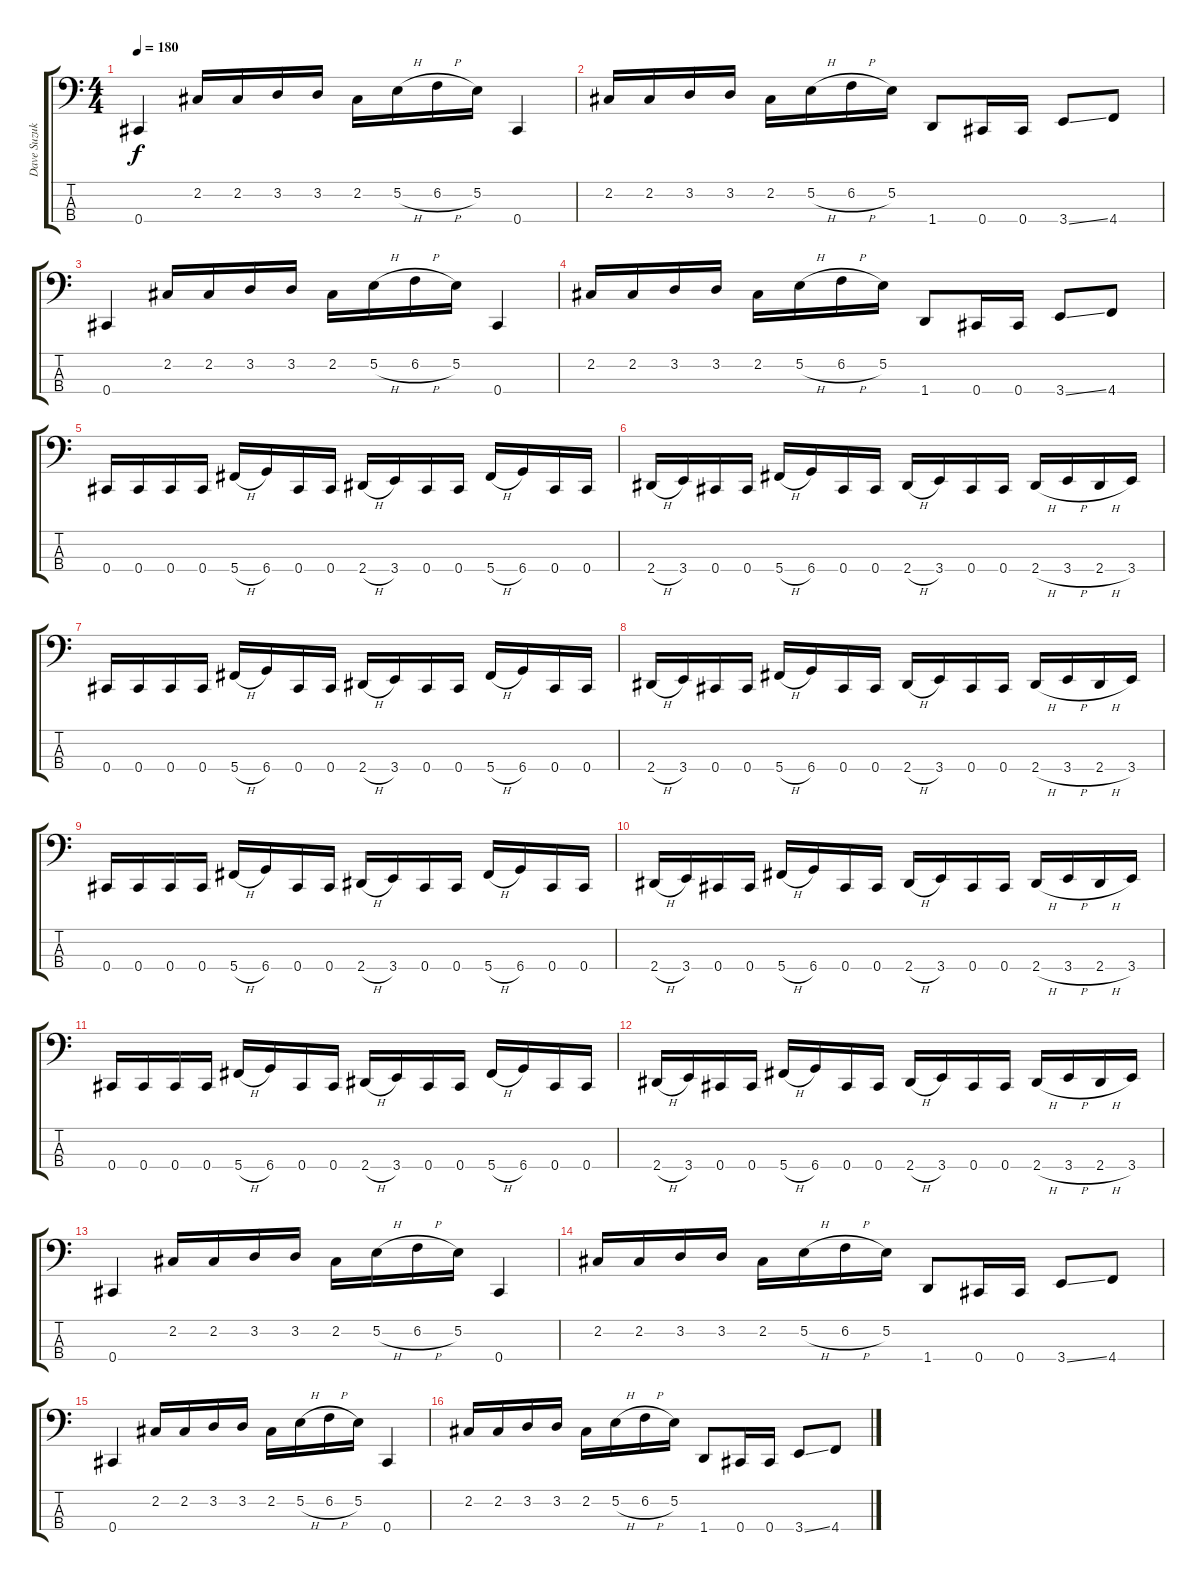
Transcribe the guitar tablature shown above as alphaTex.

\track ("Dave Suzuki - Bass" "Dave Suzuk") {instrument electricbassfinger}
\staff {score tabs}
\tuning (E2 B1 Gb1 Db1) {hide}
\ts (4 4)
\tempo 180
\clef f4
\ks c
0.4.4{dy f} 2.2.16 2.2.16 3.2.16 3.2.16 2.2.16 5.2{h}.16 6.2{h}.16 5.2.16 0.4.4 |
2.2.16 2.2.16 3.2.16 3.2.16 2.2.16 5.2{h}.16 6.2{h}.16 5.2.16 1.4.8 0.4.16 0.4.16 3.4{ss}.8 4.4.8 |
0.4.4 2.2.16 2.2.16 3.2.16 3.2.16 2.2.16 5.2{h}.16 6.2{h}.16 5.2.16 0.4.4 |
2.2.16 2.2.16 3.2.16 3.2.16 2.2.16 5.2{h}.16 6.2{h}.16 5.2.16 1.4.8 0.4.16 0.4.16 3.4{ss}.8 4.4.8 |
0.4.16 0.4.16 0.4.16 0.4.16 5.4{h}.16 6.4.16 0.4.16 0.4.16 2.4{h}.16 3.4.16 0.4.16 0.4.16 5.4{h}.16 6.4.16 0.4.16 0.4.16 |
2.4{h}.16 3.4.16 0.4.16 0.4.16 5.4{h}.16 6.4.16 0.4.16 0.4.16 2.4{h}.16 3.4.16 0.4.16 0.4.16 2.4{h}.16 3.4{h}.16 2.4{h}.16 3.4.16 |
0.4.16 0.4.16 0.4.16 0.4.16 5.4{h}.16 6.4.16 0.4.16 0.4.16 2.4{h}.16 3.4.16 0.4.16 0.4.16 5.4{h}.16 6.4.16 0.4.16 0.4.16 |
2.4{h}.16 3.4.16 0.4.16 0.4.16 5.4{h}.16 6.4.16 0.4.16 0.4.16 2.4{h}.16 3.4.16 0.4.16 0.4.16 2.4{h}.16 3.4{h}.16 2.4{h}.16 3.4.16 |
0.4.16 0.4.16 0.4.16 0.4.16 5.4{h}.16 6.4.16 0.4.16 0.4.16 2.4{h}.16 3.4.16 0.4.16 0.4.16 5.4{h}.16 6.4.16 0.4.16 0.4.16 |
2.4{h}.16 3.4.16 0.4.16 0.4.16 5.4{h}.16 6.4.16 0.4.16 0.4.16 2.4{h}.16 3.4.16 0.4.16 0.4.16 2.4{h}.16 3.4{h}.16 2.4{h}.16 3.4.16 |
0.4.16 0.4.16 0.4.16 0.4.16 5.4{h}.16 6.4.16 0.4.16 0.4.16 2.4{h}.16 3.4.16 0.4.16 0.4.16 5.4{h}.16 6.4.16 0.4.16 0.4.16 |
2.4{h}.16 3.4.16 0.4.16 0.4.16 5.4{h}.16 6.4.16 0.4.16 0.4.16 2.4{h}.16 3.4.16 0.4.16 0.4.16 2.4{h}.16 3.4{h}.16 2.4{h}.16 3.4.16 |
0.4.4 2.2.16 2.2.16 3.2.16 3.2.16 2.2.16 5.2{h}.16 6.2{h}.16 5.2.16 0.4.4 |
2.2.16 2.2.16 3.2.16 3.2.16 2.2.16 5.2{h}.16 6.2{h}.16 5.2.16 1.4.8 0.4.16 0.4.16 3.4{ss}.8 4.4.8 |
0.4.4 2.2.16 2.2.16 3.2.16 3.2.16 2.2.16 5.2{h}.16 6.2{h}.16 5.2.16 0.4.4 |
2.2.16 2.2.16 3.2.16 3.2.16 2.2.16 5.2{h}.16 6.2{h}.16 5.2.16 1.4.8 0.4.16 0.4.16 3.4{ss}.8 4.4.8
